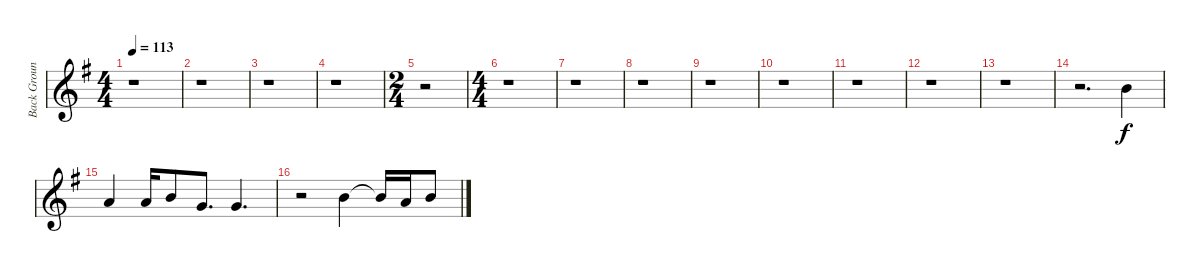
\track ("Back Ground  Vocals" "Back Groun") {instrument flute}
\staff {score}
\tuning (E4 B3 G3 D3 A2 E2) {hide}
\ts (4 4)
\tempo 113
\clef g2
\ks eminor
r.1{dy f} |
r.1 |
r.1 |
r.1 |
\ts (2 4)
r.2 |
\ts (4 4)
r.1 |
r.1 |
r.1 |
r.1 |
r.1 |
r.1 |
r.1 |
r.1 |
r.2{d} 7.1.4 |
5.1.4 5.1.16 7.1.8 8.2.8{d} 8.2.4{d} |
r.2 7.1.4 7.1{t}.16 5.1.16 7.1.8
